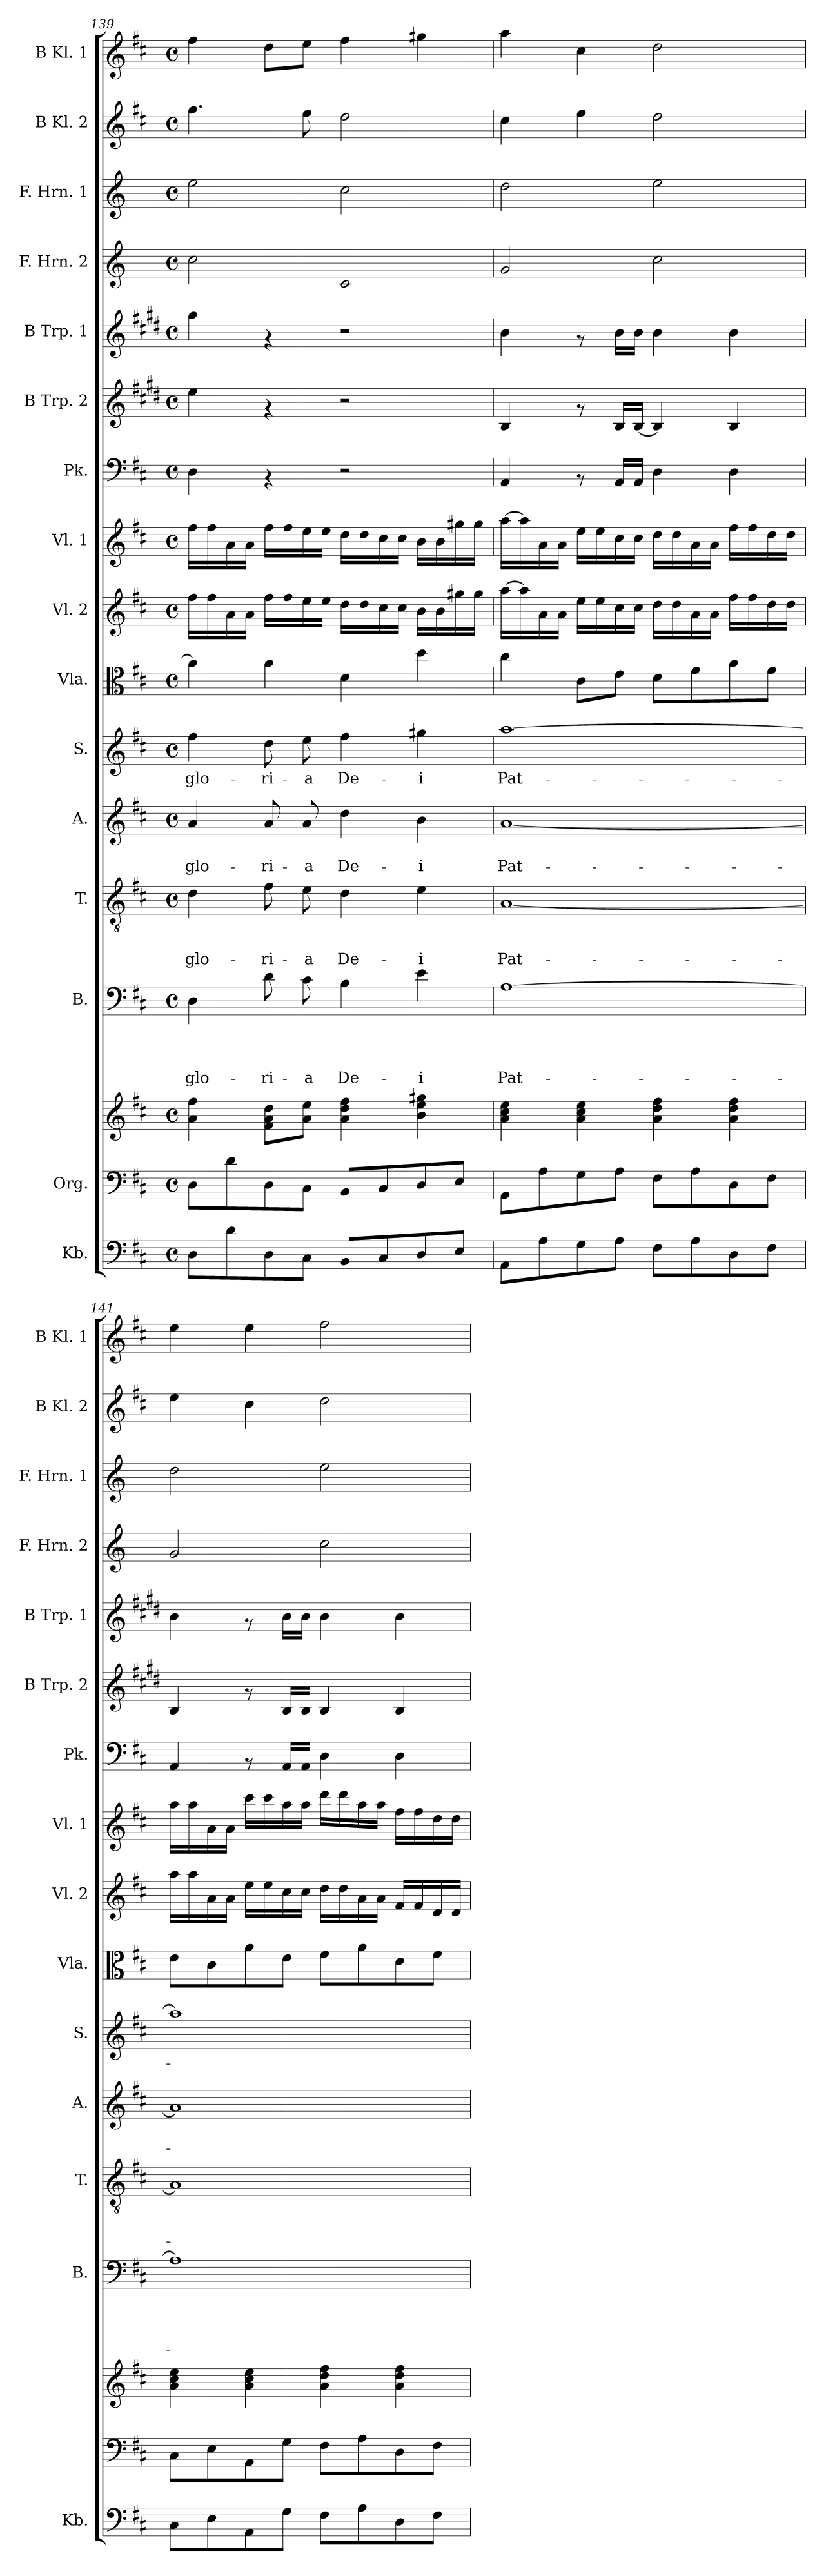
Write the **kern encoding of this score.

**kern	**kern	**kern	**kern	**text	**text	**text	**text	**kern	**text	**text	**text	**kern	**text	**text	**kern	**text	**kern	**kern	**kern	**kern	**kern	**kern	**kern	**kern	**kern	**kern
*part16	*part15	*part15	*part14	*part14	*part14	*part14	*part14	*part13	*part13	*part13	*part13	*part12	*part12	*part12	*part11	*part11	*part10	*part9	*part8	*part7	*part6	*part5	*part4	*part3	*part2	*part1
*staff17	*staff16	*staff15	*staff14	*staff14	*staff14	*staff14	*staff14	*staff13	*staff13	*staff13	*staff13	*staff12	*staff12	*staff12	*staff11	*staff11	*staff10	*staff9	*staff8	*staff7	*staff6	*staff5	*staff4	*staff3	*staff2	*staff1
*I"Kb.	*I"Org.	*	*I"B.	*	*	*	*	*I"T.	*	*	*	*I"A.	*	*	*I"S.	*	*I"Vla.	*I"Vl. 2	*I"Vl. 1	*I"Pk.	*I"B Trp. 2	*I"B Trp. 1	*I"F. Hrn. 2	*I"F. Hrn. 1	*I"B Kl. 2	*I"B Kl. 1
*I'Kb.	*	*	*I'B.	*	*	*	*	*I'T.	*	*	*	*I'A.	*	*	*I'S.	*	*I'Vla.	*I'Vl. 2	*I'Vl. 1	*I'Pk.	*I'B Trp. 2	*I'B Trp. 1	*I'F. Hrn. 2	*I'F. Hrn. 1	*I'B Kl. 2	*I'B Kl. 1
!!LO:PB:g=z
*clefF4	*clefF4	*clefG2	*clefF4	*	*	*	*	*clefGv2	*	*	*	*clefG2	*	*	*clefG2	*	*clefC3	*clefG2	*clefG2	*clefF4	*clefG2	*clefG2	*clefG2	*clefG2	*clefG2	*clefG2
*	*	*	*	*	*	*	*	*	*	*	*	*	*	*	*	*	*	*	*	*	*ITrd1c2	*ITrd1c2	*ITrd-1c-2	*ITrd-1c-2	*	*
*k[f#c#]	*k[f#c#]	*k[f#c#]	*k[f#c#]	*	*	*	*	*k[f#c#]	*	*	*	*k[f#c#]	*	*	*k[f#c#]	*	*k[f#c#]	*k[f#c#]	*k[f#c#]	*k[f#c#]	*k[f#c#]	*k[f#c#]	*k[f#c#]	*k[f#c#]	*k[f#c#]	*k[f#c#]
*D:	*D:	*D:	*D:	*	*	*	*	*D:	*	*	*	*D:	*	*	*D:	*	*D:	*D:	*D:	*D:	*D:	*D:	*D:	*D:	*D:	*D:
*M4/4	*M4/4	*M4/4	*M4/4	*	*	*	*	*M4/4	*	*	*	*M4/4	*	*	*M4/4	*	*M4/4	*M4/4	*M4/4	*M4/4	*M4/4	*M4/4	*M4/4	*M4/4	*M4/4	*M4/4
*met(c)	*met(c)	*met(c)	*met(c)	*	*	*	*	*met(c)	*	*	*	*met(c)	*	*	*met(c)	*	*met(c)	*met(c)	*met(c)	*met(c)	*met(c)	*met(c)	*met(c)	*met(c)	*met(c)	*met(c)
=139	=139	=139	=139	=139	=139	=139	=139	=139	=139	=139	=139	=139	=139	=139	=139	=139	=139	=139	=139	=139	=139	=139	=139	=139	=139	=139
!	!	!	!	!	!	!	!LO:LY:b	!	!	!	!LO:LY:b	!	!	!LO:LY:b	!	!LO:LY:b	!	!	!	!	!	!	!	!	!	!
8D\L	8D\L	4a\ 4ff#\	4D\	.	.	.	glo-	4d\	.	.	glo-	4a/	.	glo-	4ff#\	glo-	4a\]	16ff#\LL	16ff#\LL	4D\	4dd\	4ff#\	2dd\	2ff#\	4.ff#\	4ff#\
.	.	.	.	.	.	.	.	.	.	.	.	.	.	.	.	.	.	16ff#\	16ff#\	.	.	.	.	.	.	.
8d\	8d\	.	.	.	.	.	.	.	.	.	.	.	.	.	.	.	.	16a\	16a\	.	.	.	.	.	.	.
.	.	.	.	.	.	.	.	.	.	.	.	.	.	.	.	.	.	16a\JJ	16a\JJ	.	.	.	.	.	.	.
!	!	!	!	!	!	!	!LO:LY:b	!	!	!	!LO:LY:b	!	!	!LO:LY:b	!	!LO:LY:b	!	!	!	!	!	!	!	!	!	!
8D\	8D\	8f#\ 8a\ 8dd\L	8d\	.	.	.	-ri-	8f#\	.	.	-ri-	8a/	.	-ri-	8dd\	-ri-	4a\	16ff#\LL	16ff#\LL	4rAA	4rf	4rf	.	.	.	8dd\L
.	.	.	.	.	.	.	.	.	.	.	.	.	.	.	.	.	.	16ff#\	16ff#\	.	.	.	.	.	.	.
!	!	!	!	!	!	!	!LO:LY:b	!	!	!	!LO:LY:b	!	!	!LO:LY:b	!	!LO:LY:b	!	!	!	!	!	!	!	!	!	!
8C#\J	8C#\J	8a\ 8ee\J	8c#\	.	.	.	-a	8e\	.	.	-a	8a/	.	-a	8ee\	-a	.	16ee\	16ee\	.	.	.	.	.	8ee\	8ee\J
.	.	.	.	.	.	.	.	.	.	.	.	.	.	.	.	.	.	16ee\JJ	16ee\JJ	.	.	.	.	.	.	.
!	!	!	!	!	!	!	!LO:LY:b	!	!	!	!LO:LY:b	!	!	!LO:LY:b	!	!LO:LY:b	!	!	!	!	!	!	!	!	!	!
8BB/L	8BB/L	4a\ 4dd\ 4ff#\	4B\	.	.	.	De-	4d\	.	.	De-	4dd\	.	De-	4ff#\	De-	4d\	16dd\LL	16dd\LL	2r	2r	2r	2d/	2dd\	2dd\	4ff#\
.	.	.	.	.	.	.	.	.	.	.	.	.	.	.	.	.	.	16dd\	16dd\	.	.	.	.	.	.	.
8C#/	8C#/	.	.	.	.	.	.	.	.	.	.	.	.	.	.	.	.	16cc#\	16cc#\	.	.	.	.	.	.	.
.	.	.	.	.	.	.	.	.	.	.	.	.	.	.	.	.	.	16cc#\JJ	16cc#\JJ	.	.	.	.	.	.	.
!	!	!	!	!	!	!	!LO:LY:b	!	!	!	!LO:LY:b	!	!	!LO:LY:b	!	!LO:LY:b	!	!	!	!	!	!	!	!	!	!
8D/	8D/	4b\ 4ee\ 4gg#X\	4e\	.	.	.	-i	4e\	.	.	-i	4b\	.	-i	4gg#X\	-i	4dd\	16b\LL	16b\LL	.	.	.	.	.	.	4gg#X\
.	.	.	.	.	.	.	.	.	.	.	.	.	.	.	.	.	.	16b\	16b\	.	.	.	.	.	.	.
8E/J	8E/J	.	.	.	.	.	.	.	.	.	.	.	.	.	.	.	.	16gg#X\	16gg#X\	.	.	.	.	.	.	.
.	.	.	.	.	.	.	.	.	.	.	.	.	.	.	.	.	.	16gg#\JJ	16gg#\JJ	.	.	.	.	.	.	.
=140	=140	=140	=140	=140	=140	=140	=140	=140	=140	=140	=140	=140	=140	=140	=140	=140	=140	=140	=140	=140	=140	=140	=140	=140	=140	=140
!	!	!	!	!	!	!	!LO:LY:b	!	!	!	!LO:LY:b	!	!	!LO:LY:b	!	!LO:LY:b	!	!	!	!	!	!	!	!	!	!
8AA\L	8AA\L	4a\ 4cc#\ 4ee\	[>1A	.	.	.	Pat-	[<1A	.	.	Pat-	[<1a	.	Pat-	[>1aa	Pat-	4cc#\	[>16aa\LL	[>16aa\LL	4AA/	4A/	4a\	2a/	2ee\	4cc#\	4aa\
.	.	.	.	.	.	.	.	.	.	.	.	.	.	.	.	.	.	16aa\]	16aa\]	.	.	.	.	.	.	.
8A\	8A\	.	.	.	.	.	.	.	.	.	.	.	.	.	.	.	.	16a\	16a\	.	.	.	.	.	.	.
.	.	.	.	.	.	.	.	.	.	.	.	.	.	.	.	.	.	16a\JJ	16a\JJ	.	.	.	.	.	.	.
8G\	8G\	4a\ 4cc#\ 4ee\	.	.	.	.	.	.	.	.	.	.	.	.	.	.	8c#\L	16ee\LL	16ee\LL	8rAA	8rf	8rf	.	.	4ee\	4cc#\
.	.	.	.	.	.	.	.	.	.	.	.	.	.	.	.	.	.	16ee\	16ee\	.	.	.	.	.	.	.
8A\J	8A\J	.	.	.	.	.	.	.	.	.	.	.	.	.	.	.	8e\J	16cc#\	16cc#\	16AA/LL	16A/LL	16a\LL	.	.	.	.
.	.	.	.	.	.	.	.	.	.	.	.	.	.	.	.	.	.	16cc#\JJ	16cc#\JJ	16AA/JJ	[>16A/JJ	16a\JJ	.	.	.	.
8F#\L	8F#\L	4a\ 4dd\ 4ff#\	.	.	.	.	.	.	.	.	.	.	.	.	.	.	8d\L	16dd\LL	16dd\LL	4D\	4A/]	4a\	2dd\	2ff#\	2dd\	2dd\
.	.	.	.	.	.	.	.	.	.	.	.	.	.	.	.	.	.	16dd\	16dd\	.	.	.	.	.	.	.
8A\	8A\	.	.	.	.	.	.	.	.	.	.	.	.	.	.	.	8f#\	16a\	16a\	.	.	.	.	.	.	.
.	.	.	.	.	.	.	.	.	.	.	.	.	.	.	.	.	.	16a\JJ	16a\JJ	.	.	.	.	.	.	.
8D\	8D\	4a\ 4dd\ 4ff#\	.	.	.	.	.	.	.	.	.	.	.	.	.	.	8a\	16ff#\LL	16ff#\LL	4D\	4A/	4a\	.	.	.	.
.	.	.	.	.	.	.	.	.	.	.	.	.	.	.	.	.	.	16ff#\	16ff#\	.	.	.	.	.	.	.
8F#\J	8F#\J	.	.	.	.	.	.	.	.	.	.	.	.	.	.	.	8f#\J	16dd\	16dd\	.	.	.	.	.	.	.
.	.	.	.	.	.	.	.	.	.	.	.	.	.	.	.	.	.	16dd\JJ	16dd\JJ	.	.	.	.	.	.	.
=141	=141	=141	=141	=141	=141	=141	=141	=141	=141	=141	=141	=141	=141	=141	=141	=141	=141	=141	=141	=141	=141	=141	=141	=141	=141	=141
8C#\L	8C#\L	4a\ 4cc#\ 4ee\	1A]	.	.	.	.	1A]	.	.	.	1a]	.	.	1aa]	.	8e\L	16aa\LL	16aa\LL	4AA/	4A/	4a\	2a/	2ee\	4ee\	4ee\
.	.	.	.	.	.	.	.	.	.	.	.	.	.	.	.	.	.	16aa\	16aa\	.	.	.	.	.	.	.
8E\	8E\	.	.	.	.	.	.	.	.	.	.	.	.	.	.	.	8c#\	16a\	16a\	.	.	.	.	.	.	.
.	.	.	.	.	.	.	.	.	.	.	.	.	.	.	.	.	.	16a\JJ	16a\JJ	.	.	.	.	.	.	.
8AA\	8AA\	4a\ 4cc#\ 4ee\	.	.	.	.	.	.	.	.	.	.	.	.	.	.	8a\	16ee\LL	16ccc#\LL	8rAA	8rf	8rf	.	.	4cc#\	4ee\
.	.	.	.	.	.	.	.	.	.	.	.	.	.	.	.	.	.	16ee\	16ccc#\	.	.	.	.	.	.	.
8G\J	8G\J	.	.	.	.	.	.	.	.	.	.	.	.	.	.	.	8e\J	16cc#\	16aa\	16AA/LL	16A/LL	16a\LL	.	.	.	.
.	.	.	.	.	.	.	.	.	.	.	.	.	.	.	.	.	.	16cc#\JJ	16aa\JJ	16AA/JJ	16A/JJ	16a\JJ	.	.	.	.
8F#\L	8F#\L	4a\ 4dd\ 4ff#\	.	.	.	.	.	.	.	.	.	.	.	.	.	.	8f#\L	16dd\LL	16ddd\LL	4D\	4A/	4a\	2dd\	2ff#\	2dd\	2ff#\
.	.	.	.	.	.	.	.	.	.	.	.	.	.	.	.	.	.	16dd\	16ddd\	.	.	.	.	.	.	.
8A\	8A\	.	.	.	.	.	.	.	.	.	.	.	.	.	.	.	8a\	16a\	16aa\	.	.	.	.	.	.	.
.	.	.	.	.	.	.	.	.	.	.	.	.	.	.	.	.	.	16a\JJ	16aa\JJ	.	.	.	.	.	.	.
8D\	8D\	4a\ 4dd\ 4ff#\	.	.	.	.	.	.	.	.	.	.	.	.	.	.	8d\	16f#/LL	16ff#\LL	4D\	4A/	4a\	.	.	.	.
.	.	.	.	.	.	.	.	.	.	.	.	.	.	.	.	.	.	16f#/	16ff#\	.	.	.	.	.	.	.
8F#\J	8F#\J	.	.	.	.	.	.	.	.	.	.	.	.	.	.	.	8f#\J	16d/	16dd\	.	.	.	.	.	.	.
.	.	.	.	.	.	.	.	.	.	.	.	.	.	.	.	.	.	16d/JJ	16dd\JJ	.	.	.	.	.	.	.
=	=	=	=	=	=	=	=	=	=	=	=	=	=	=	=	=	=	=	=	=	=	=	=	=	=	=
*-	*-	*-	*-	*-	*-	*-	*-	*-	*-	*-	*-	*-	*-	*-	*-	*-	*-	*-	*-	*-	*-	*-	*-	*-	*-	*-
